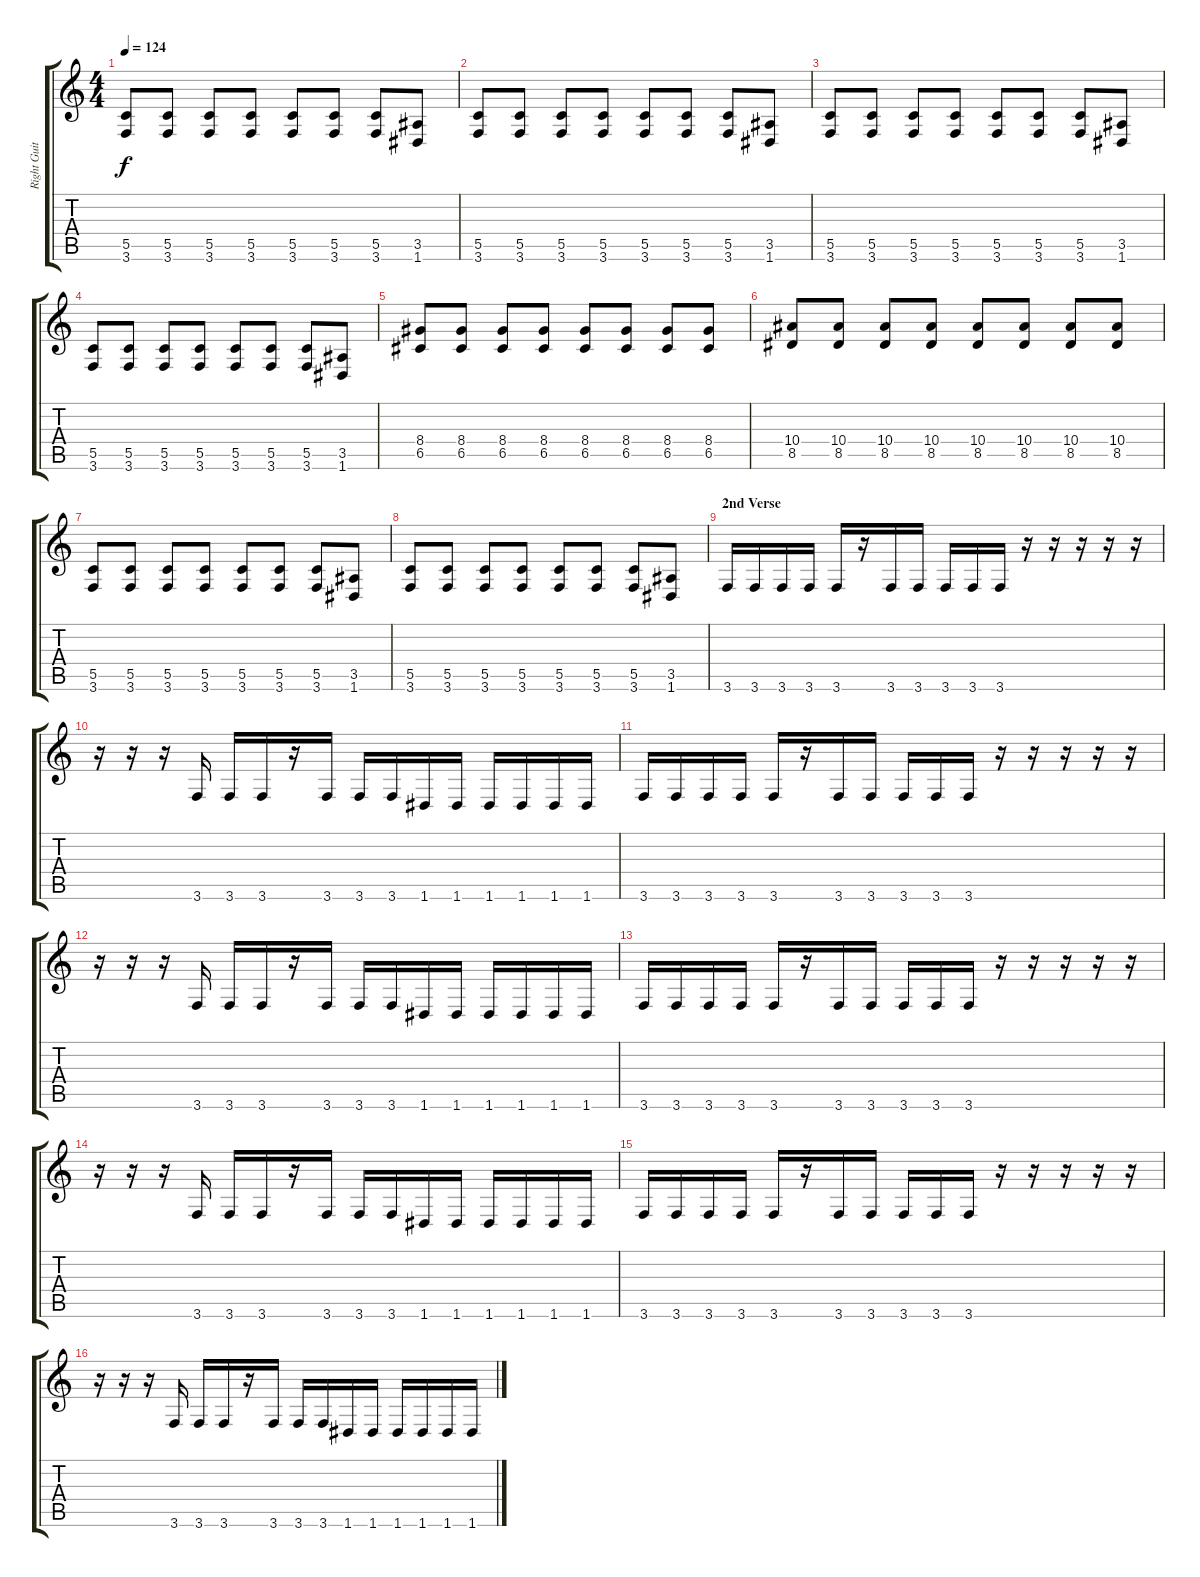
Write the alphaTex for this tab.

\track ("Right Guitar" "Right Guit") {instrument distortionguitar}
\staff {score tabs}
\tuning (D4 A3 F3 C3 G2 D2) {hide}
\ts (4 4)
\tempo 124
\clef g2
\ks c
(5.5 3.6).8{dy f} (5.5 3.6).8 (5.5 3.6).8 (5.5 3.6).8 (5.5 3.6).8 (5.5 3.6).8 (5.5 3.6).8 (3.5 1.6).8 |
(5.5 3.6).8 (5.5 3.6).8 (5.5 3.6).8 (5.5 3.6).8 (5.5 3.6).8 (5.5 3.6).8 (5.5 3.6).8 (3.5 1.6).8 |
(5.5 3.6).8 (5.5 3.6).8 (5.5 3.6).8 (5.5 3.6).8 (5.5 3.6).8 (5.5 3.6).8 (5.5 3.6).8 (3.5 1.6).8 |
(5.5 3.6).8 (5.5 3.6).8 (5.5 3.6).8 (5.5 3.6).8 (5.5 3.6).8 (5.5 3.6).8 (5.5 3.6).8 (3.5 1.6).8 |
(8.4 6.5).8 (8.4 6.5).8 (8.4 6.5).8 (8.4 6.5).8 (8.4 6.5).8 (8.4 6.5).8 (8.4 6.5).8 (8.4 6.5).8 |
(10.4 8.5).8 (10.4 8.5).8 (10.4 8.5).8 (10.4 8.5).8 (10.4 8.5).8 (10.4 8.5).8 (10.4 8.5).8 (10.4 8.5).8 |
(5.5 3.6).8 (5.5 3.6).8 (5.5 3.6).8 (5.5 3.6).8 (5.5 3.6).8 (5.5 3.6).8 (5.5 3.6).8 (3.5 1.6).8 |
(5.5 3.6).8 (5.5 3.6).8 (5.5 3.6).8 (5.5 3.6).8 (5.5 3.6).8 (5.5 3.6).8 (5.5 3.6).8 (3.5 1.6).8 |
\section ("" "2nd Verse")
3.6.16 3.6.16 3.6.16 3.6.16 3.6.16 r.16 3.6.16 3.6.16 3.6.16 3.6.16 3.6.16 r.16 r.16 r.16 r.16 r.16 |
r.16 r.16 r.16 3.6.16 3.6.16 3.6.16 r.16 3.6.16 3.6.16 3.6.16 1.6.16 1.6.16 1.6.16 1.6.16 1.6.16 1.6.16 |
3.6.16 3.6.16 3.6.16 3.6.16 3.6.16 r.16 3.6.16 3.6.16 3.6.16 3.6.16 3.6.16 r.16 r.16 r.16 r.16 r.16 |
r.16 r.16 r.16 3.6.16 3.6.16 3.6.16 r.16 3.6.16 3.6.16 3.6.16 1.6.16 1.6.16 1.6.16 1.6.16 1.6.16 1.6.16 |
3.6.16 3.6.16 3.6.16 3.6.16 3.6.16 r.16 3.6.16 3.6.16 3.6.16 3.6.16 3.6.16 r.16 r.16 r.16 r.16 r.16 |
r.16 r.16 r.16 3.6.16 3.6.16 3.6.16 r.16 3.6.16 3.6.16 3.6.16 1.6.16 1.6.16 1.6.16 1.6.16 1.6.16 1.6.16 |
3.6.16 3.6.16 3.6.16 3.6.16 3.6.16 r.16 3.6.16 3.6.16 3.6.16 3.6.16 3.6.16 r.16 r.16 r.16 r.16 r.16 |
r.16 r.16 r.16 3.6.16 3.6.16 3.6.16 r.16 3.6.16 3.6.16 3.6.16 1.6.16 1.6.16 1.6.16 1.6.16 1.6.16 1.6.16
